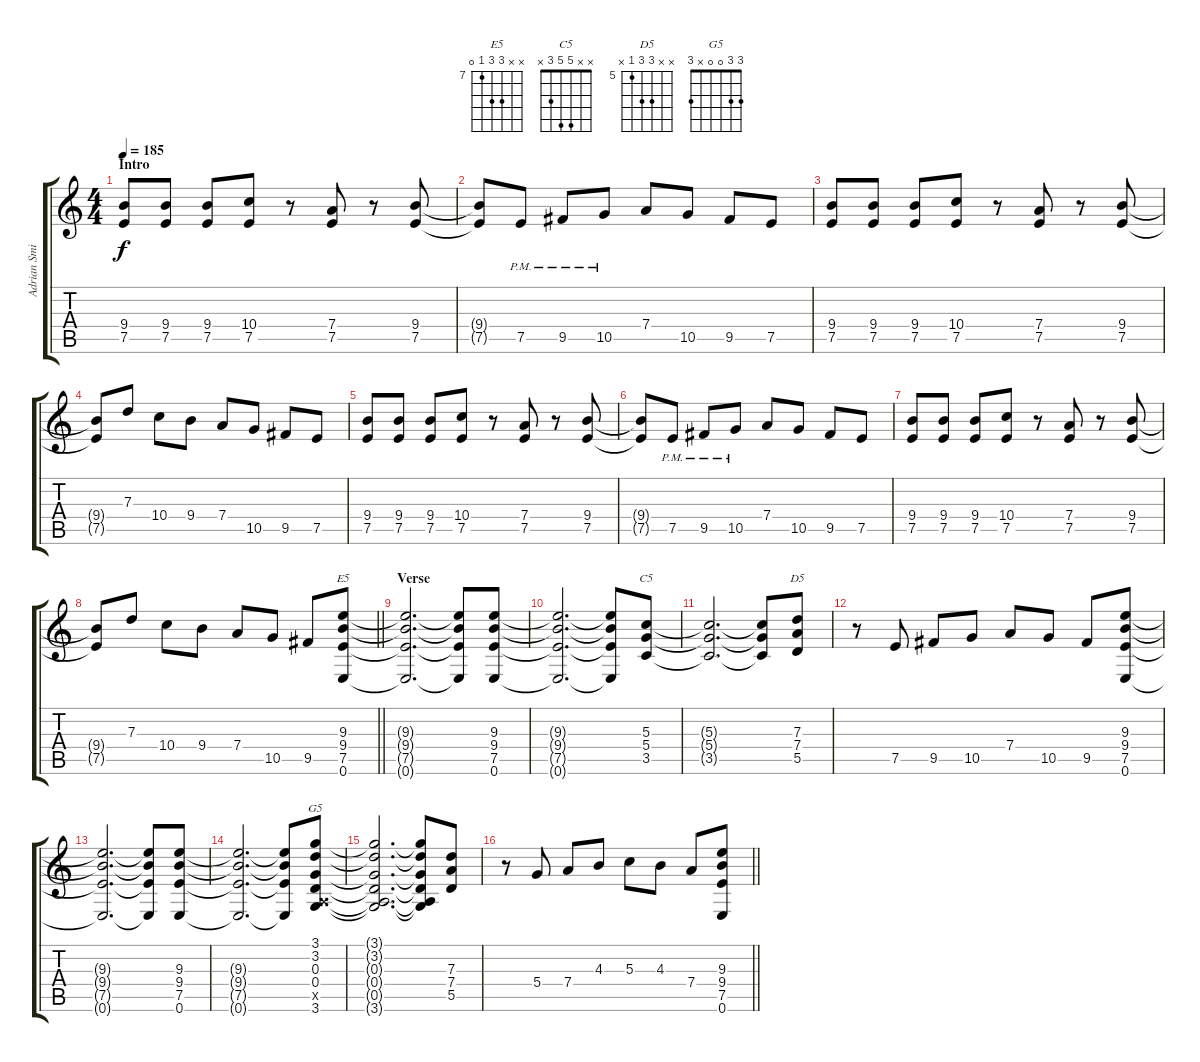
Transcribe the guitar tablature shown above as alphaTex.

\track ("Adrian Smith" "Adrian Smi") {instrument distortionguitar}
\staff {score tabs}
\tuning (E4 B3 G3 D3 A2 E2) {hide}
\chord ("E5" x x 9 9 7 0) {firstfret 7}
\chord ("C5" x x 5 5 3 x)
\chord ("D5" x x 7 7 5 x) {firstfret 5}
\chord ("G5" 3 3 0 0 x 3)
\ts (4 4)
\section ("" "Intro")
\tempo 185
\clef g2
\ks c
(9.4 7.5).8{dy f instrument distortionguitar} (9.4 7.5).8 (9.4 7.5).8 (10.4 7.5).8 r.8 (7.4 7.5).8 r.8 (9.4 7.5).8 |
(9.4{t} 7.5{t}).8 7.5{pm}.8 9.5{pm}.8 10.5{pm}.8 7.4.8 10.5.8 9.5.8 7.5.8 |
(9.4 7.5).8 (9.4 7.5).8 (9.4 7.5).8 (10.4 7.5).8 r.8 (7.4 7.5).8 r.8 (9.4 7.5).8 |
(9.4{t} 7.5{t}).8 7.3.8 10.4.8 9.4.8 7.4.8 10.5.8 9.5.8 7.5.8 |
(9.4 7.5).8 (9.4 7.5).8 (9.4 7.5).8 (10.4 7.5).8 r.8 (7.4 7.5).8 r.8 (9.4 7.5).8 |
(9.4{t} 7.5{t}).8 7.5{pm}.8 9.5{pm}.8 10.5{pm}.8 7.4.8 10.5.8 9.5.8 7.5.8 |
(9.4 7.5).8 (9.4 7.5).8 (9.4 7.5).8 (10.4 7.5).8 r.8 (7.4 7.5).8 r.8 (9.4 7.5).8 |
\barLineRight lightlight
(9.4{t} 7.5{t}).8 7.3.8 10.4.8 9.4.8 7.4.8 10.5.8 9.5.8 (9.3 9.4 7.5 0.6).8{ch "E5"} |
\section ("" "Verse")
(9.3{t} 9.4{t} 7.5{t} 0.6{t}).2{d} (9.3{t} 9.4{t} 7.5{t} 0.6{t}).8 (9.3 9.4 7.5 0.6).8 |
(9.3{t} 9.4{t} 7.5{t} 0.6{t}).2{d} (9.3{t} 9.4{t} 7.5{t} 0.6{t}).8 (5.3 5.4 3.5).8{ch "C5"} |
(5.3{t} 5.4{t} 3.5{t}).2{d} (5.3{t} 5.4{t} 3.5{t}).8 (7.3 7.4 5.5).8{ch "D5"} |
r.8 7.5.8 9.5.8 10.5.8 7.4.8 10.5.8 9.5.8 (9.3 9.4 7.5 0.6).8 |
(9.3{t} 9.4{t} 7.5{t} 0.6{t}).2{d} (9.3{t} 9.4{t} 7.5{t} 0.6{t}).8 (9.3 9.4 7.5 0.6).8 |
(9.3{t} 9.4{t} 7.5{t} 0.6{t}).2{d} (9.3{t} 9.4{t} 7.5{t} 0.6{t}).8 (3.1 3.2 0.3 0.4 0.5{x} 3.6).8{ch "G5"} |
(3.1{t} 3.2{t} 0.3{t} 0.4{t} 0.5{t} 3.6{t}).2{d} (3.1{t} 3.2{t} 0.3{t} 0.4{t} 0.5{t} 3.6{t}).8 (7.3 7.4 5.5).8 |
\barLineRight lightlight
r.8 5.4.8 7.4.8 4.3.8 5.3.8 4.3.8 7.4.8 (9.3 9.4 7.5 0.6).8
